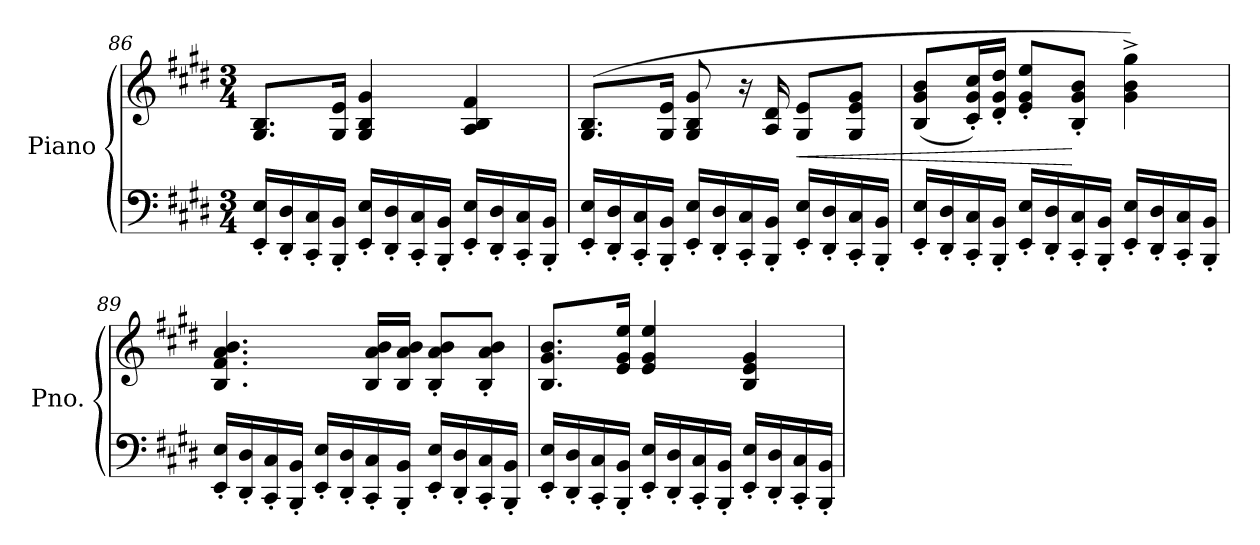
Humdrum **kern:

**kern	**kern	**dynam
*part1	*part1	*part1
*staff2	*staff1	*staff1/2
*I"Piano	*	*
*I'Pno.	*	*
!!LO:LB:g=z
*clefF4	*clefG2	*
*k[f#c#g#d#]	*k[f#c#g#d#]	*
*M3/4	*M3/4	*
=86	=86	=86
16EE/' 16E/'LL	8.G#/ 8.B/L	.
16DD#/' 16D#/'	.	.
16CC#/' 16C#/'	.	.
16BBB/' 16BB/'JJ	16G#/ 16e/Jk	.
16EE/' 16E/'LL	4G#/ 4B/ 4g#/	.
16DD#/' 16D#/'	.	.
16CC#/' 16C#/'	.	.
16BBB/' 16BB/'JJ	.	.
16EE/' 16E/'LL	4A/ 4B/ 4f#/	.
16DD#/' 16D#/'	.	.
16CC#/' 16C#/'	.	.
16BBB/' 16BB/'JJ	.	.
=87	=87	=87
16EE/' 16E/'LL	(>8.G#/ 8.B/L	.
16DD#/' 16D#/'	.	.
16CC#/' 16C#/'	.	.
16BBB/' 16BB/'JJ	16G#/ 16e/Jk	.
16EE/' 16E/'LL	8G#/ 8B/ 8g#/	.
16DD#/' 16D#/'	.	.
16CC#/' 16C#/'	16r	.
16BBB/' 16BB/'JJ	16A/ 16d#/	.
!	!	!LO:HP:b
16EE/' 16E/'LL	8G#/ 8e/L	<
16DD#/' 16D#/'	.	.
16CC#/' 16C#/'	8G#/ 8e/ 8g#/J	.
16BBB/' 16BB/'JJ	.	.
!!LO:LB:g=z
=88	=88	=88
16EE/' 16E/'LL	(>8B/ 8g#/ 8b/L	.
16DD#/' 16D#/'	.	.
16CC#/' 16C#/'	16c#/' 16g#/' 16cc#/'L)	.
16BBB/' 16BB/'JJ	16d#/' 16g#/' 16dd#/'JJ	.
16EE/' 16E/'LL	8e/' 8g#/' 8ee/'L	.
16DD#/' 16D#/'	.	.
16CC#/' 16C#/'	8B/' 8g#/' 8b/'J	[
16BBB/' 16BB/'JJ	.	.
16EE/' 16E/'LL	4g#\^ 4b\^ 4gg#\^)	.
16DD#/' 16D#/'	.	.
16CC#/' 16C#/'	.	.
16BBB/' 16BB/'JJ	.	.
!!LO:PB:g=z
=89	=89	=89
16EE/' 16E/'LL	4.B/ 4.f#/ 4.a/ 4.b/	.
16DD#/' 16D#/'	.	.
16CC#/' 16C#/'	.	.
16BBB/' 16BB/'JJ	.	.
16EE/' 16E/'LL	.	.
16DD#/' 16D#/'	.	.
16CC#/' 16C#/'	16B/ 16a/ 16b/LL	.
16BBB/' 16BB/'JJ	16B/ 16a/ 16b/JJ	.
16EE/' 16E/'LL	8B/' 8a/' 8b/'L	.
16DD#/' 16D#/'	.	.
16CC#/' 16C#/'	8B/' 8a/' 8b/'J	.
16BBB/' 16BB/'JJ	.	.
=90	=90	=90
16EE/' 16E/'LL	8.B/ 8.g#/ 8.b/L	.
16DD#/' 16D#/'	.	.
16CC#/' 16C#/'	.	.
16BBB/' 16BB/'JJ	16e/ 16g#/ 16ee/Jk	.
16EE/' 16E/'LL	4e/ 4g#/ 4ee/	.
16DD#/' 16D#/'	.	.
16CC#/' 16C#/'	.	.
16BBB/' 16BB/'JJ	.	.
16EE/' 16E/'LL	4B/ 4e/ 4g#/	.
16DD#/' 16D#/'	.	.
16CC#/' 16C#/'	.	.
16BBB/' 16BB/'JJ	.	.
=	=	=
*-	*-	*-
